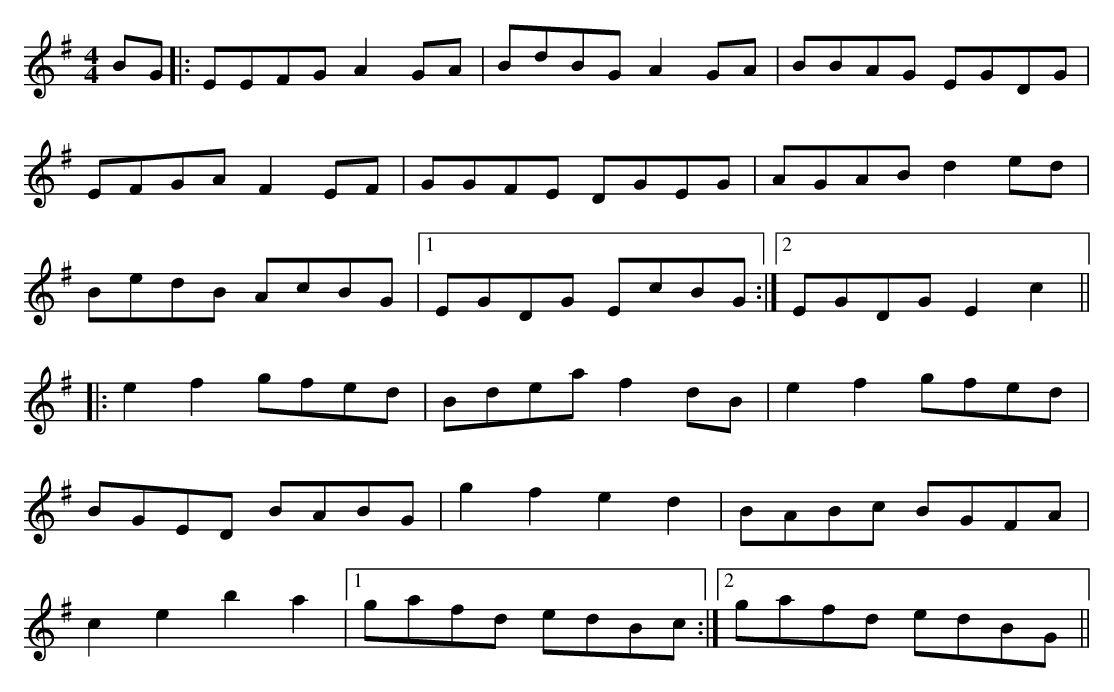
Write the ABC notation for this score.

X:1
M:4/4
K:Emin
BG|:EEFG A2GA|BdBG A2GA|BBAG EGDG|
EFGA F2EF|GGFE DGEG|AGAB d2ed|
BedB AcBG|1 EGDG EcBG:|2 EGDG E2c2||
|:e2f2 gfed|Bdea f2dB|e2f2 gfed|
BGED BABG|g2f2 e2d2|BABc BGFA|
c2e2 b2a2|1 gafd edBc:|2 gafd edBG||
